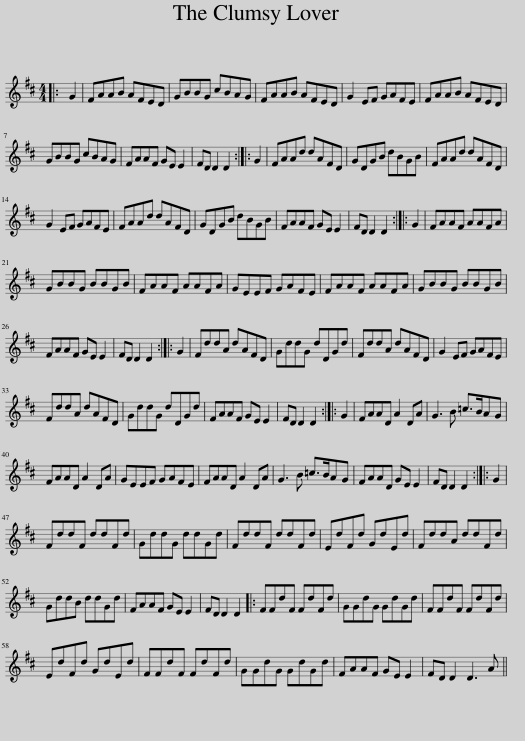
X:1
L:1/8
M:4/4
I:linebreak $
K:D
V:1 treble
V:1
|: G2 | FAAB AFED | GBBG cBAG | FAAB AFED | G2 EF GAFE | %5
 FAAB AFED |$ GBBG cBAG | FAAF GE E2 | FD D2 D2 :: G2 | %10
 FAAd dAFD | GDGB dBGB | FAAd dAFD |$ G2 EF GAFE | FAAd dAFD | %15
 GDGB dBGB | FAAF GE E2 | FD D2 D2 :: G2 | FAAF AAFA |$ %20
 GBBG BBGB | FAAF AAFA | GEEF GAFE | FAAF AAFA | GBBG BBGB |$ %25
 FAAF GE E2 | FD D2 D2 :: G2 | FddA dAFD | GddG dDGd | %30
 FddA dAFD | G2 EF GAFE |$ FddA dAFD | GddG dDGd | FAAF GE E2 | %35
 FD D2 D2 :: G2 | FAAD A2 DA | G3 B =c>BAG |$ FAAD A2 DA | %40
 GEEF GAFE | FAAD A2 DA | G3 B =c>BAG | FAAD GE E2 | FD D2 D2 :: %45
 G2 |$ FddF ddFd | GddG ddGd | FddF ddFd | EdFd GdEd | %50
 FddA ddFd |$ GddB ddGd | FAAF GE E2 | FD D2 D2 |: FFdF FdFd | %55
 GGdG GdGd | FFdF FdFd |$ EdFd GdEd | FFdF FdFd | GGdG GdGd | %60
 FAAF GE E2 | FD D2 D3 A || %62
